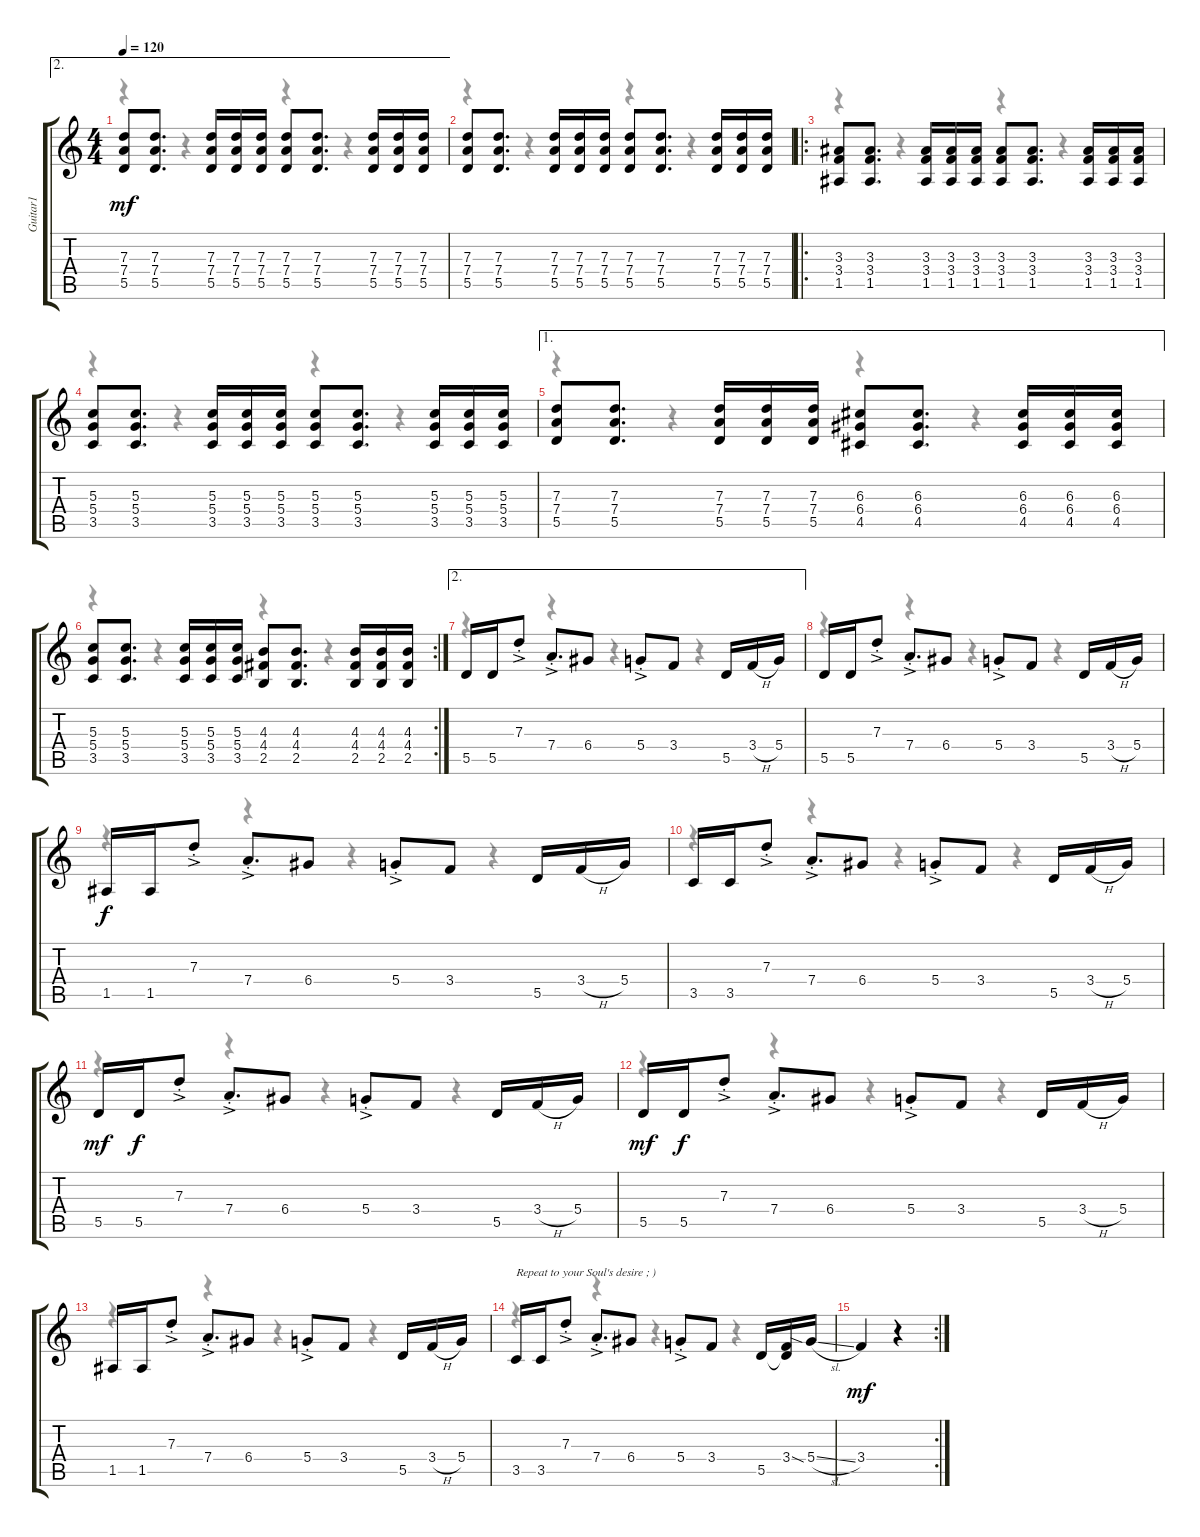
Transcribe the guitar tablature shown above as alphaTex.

\track ("Guitar1" "Guitar1") {instrument distortionguitar}
\staff {score tabs}
\tuning (E4 B3 G3 D3 A2 E2) {hide}
\voice
\ae 2
\ts (4 4)
\tempo 120
\clef g2
\ks c
(7.3 7.4 5.5).8{dy mf} (7.3 7.4 5.5).8{d} (7.3 7.4 5.5).16 (7.3 7.4 5.5).16 (7.3 7.4 5.5).16 (7.3 7.4 5.5).8 (7.3 7.4 5.5).8{d} (7.3 7.4 5.5).16 (7.3 7.4 5.5).16 (7.3 7.4 5.5).16 |
(7.3 7.4 5.5).8 (7.3 7.4 5.5).8{d} (7.3 7.4 5.5).16 (7.3 7.4 5.5).16 (7.3 7.4 5.5).16 (7.3 7.4 5.5).8 (7.3 7.4 5.5).8{d} (7.3 7.4 5.5).16 (7.3 7.4 5.5).16 (7.3 7.4 5.5).16 |
\ro
(3.3 3.4 1.5).8 (3.3 3.4 1.5).8{d} (3.3 3.4 1.5).16 (3.3 3.4 1.5).16 (3.3 3.4 1.5).16 (3.3 3.4 1.5).8 (3.3 3.4 1.5).8{d} (3.3 3.4 1.5).16 (3.3 3.4 1.5).16 (3.3 3.4 1.5).16 |
(5.3 5.4 3.5).8 (5.3 5.4 3.5).8{d} (5.3 5.4 3.5).16 (5.3 5.4 3.5).16 (5.3 5.4 3.5).16 (5.3 5.4 3.5).8 (5.3 5.4 3.5).8{d} (5.3 5.4 3.5).16 (5.3 5.4 3.5).16 (5.3 5.4 3.5).16 |
\ae 1
(7.3 7.4 5.5).8 (7.3 7.4 5.5).8{d} (7.3 7.4 5.5).16 (7.3 7.4 5.5).16 (7.3 7.4 5.5).16 (6.3 6.4 4.5).8 (6.3 6.4 4.5).8{d} (6.3 6.4 4.5).16 (6.3 6.4 4.5).16 (6.3 6.4 4.5).16 |
\rc 2
(5.3 5.4 3.5).8 (5.3 5.4 3.5).8{d} (5.3 5.4 3.5).16 (5.3 5.4 3.5).16 (5.3 5.4 3.5).16 (4.3 4.4 2.5).8 (4.3 4.4 2.5).8{d} (4.3 4.4 2.5).16 (4.3 4.4 2.5).16 (4.3 4.4 2.5).16 |
\ae 2
5.5.16 5.5.16 7.3{ac st}.8 7.4{ac st}.8{d} 6.4.8 5.4{ac st}.8 3.4.8 5.5.16 3.4{h}.16 5.4.16 |
5.5.16 5.5.16 7.3{ac st}.8 7.4{ac st}.8{d} 6.4.8 5.4{ac st}.8 3.4.8 5.5.16 3.4{h}.16 5.4.16 |
1.5.16{dy f} 1.5.16 7.3{ac st}.8 7.4{ac st}.8{d} 6.4.8 5.4{ac st}.8 3.4.8 5.5.16 3.4{h}.16 5.4.16 |
3.5.16 3.5.16 7.3{ac st}.8 7.4{ac st}.8{d} 6.4.8 5.4{ac st}.8 3.4.8 5.5.16 3.4{h}.16 5.4.16 |
5.5.16{dy mf} 5.5.16{dy f} 7.3{ac st}.8 7.4{ac st}.8{d} 6.4.8 5.4{ac st}.8 3.4.8 5.5.16 3.4{h}.16 5.4.16 |
5.5.16{dy mf} 5.5.16{dy f} 7.3{ac st}.8 7.4{ac st}.8{d} 6.4.8 5.4{ac st}.8 3.4.8 5.5.16 3.4{h}.16 5.4.16 |
1.5.16 1.5.16 7.3{ac st}.8 7.4{ac st}.8{d} 6.4.8 5.4{ac st}.8 3.4.8 5.5.16 3.4{h}.16 5.4.16 |
3.5.16{txt "Repeat to your Soul's desire ; )"} 3.5.16 7.3{ac st}.8 7.4{ac st}.8{d} 6.4.8 5.4{ac st}.8 3.4.8 5.5.16 (3.4 5.5{t}).16 5.4{sia sl}.16 |
\rc 2
3.4.4{dy mf} r.4
\voice
\clef g2
\ottava regular
\simile none
\ks c
r.4{dy f} r.4 r.4 r.4 |
r.4 r.4 r.4 r.4 |
r.4 r.4 r.4 r.4 |
r.4 r.4 r.4 r.4 |
r.4 r.4 r.4 r.4 |
r.4 r.4 r.4 r.4 |
r.4 r.4 r.4 r.4 |
r.4 r.4 r.4 r.4 |
r.4 r.4 r.4 r.4 |
r.4 r.4 r.4 r.4 |
r.4 r.4 r.4 r.4 |
r.4 r.4 r.4 r.4 |
r.4 r.4 r.4 r.4 |
r.4 r.4 r.4 r.4 |
